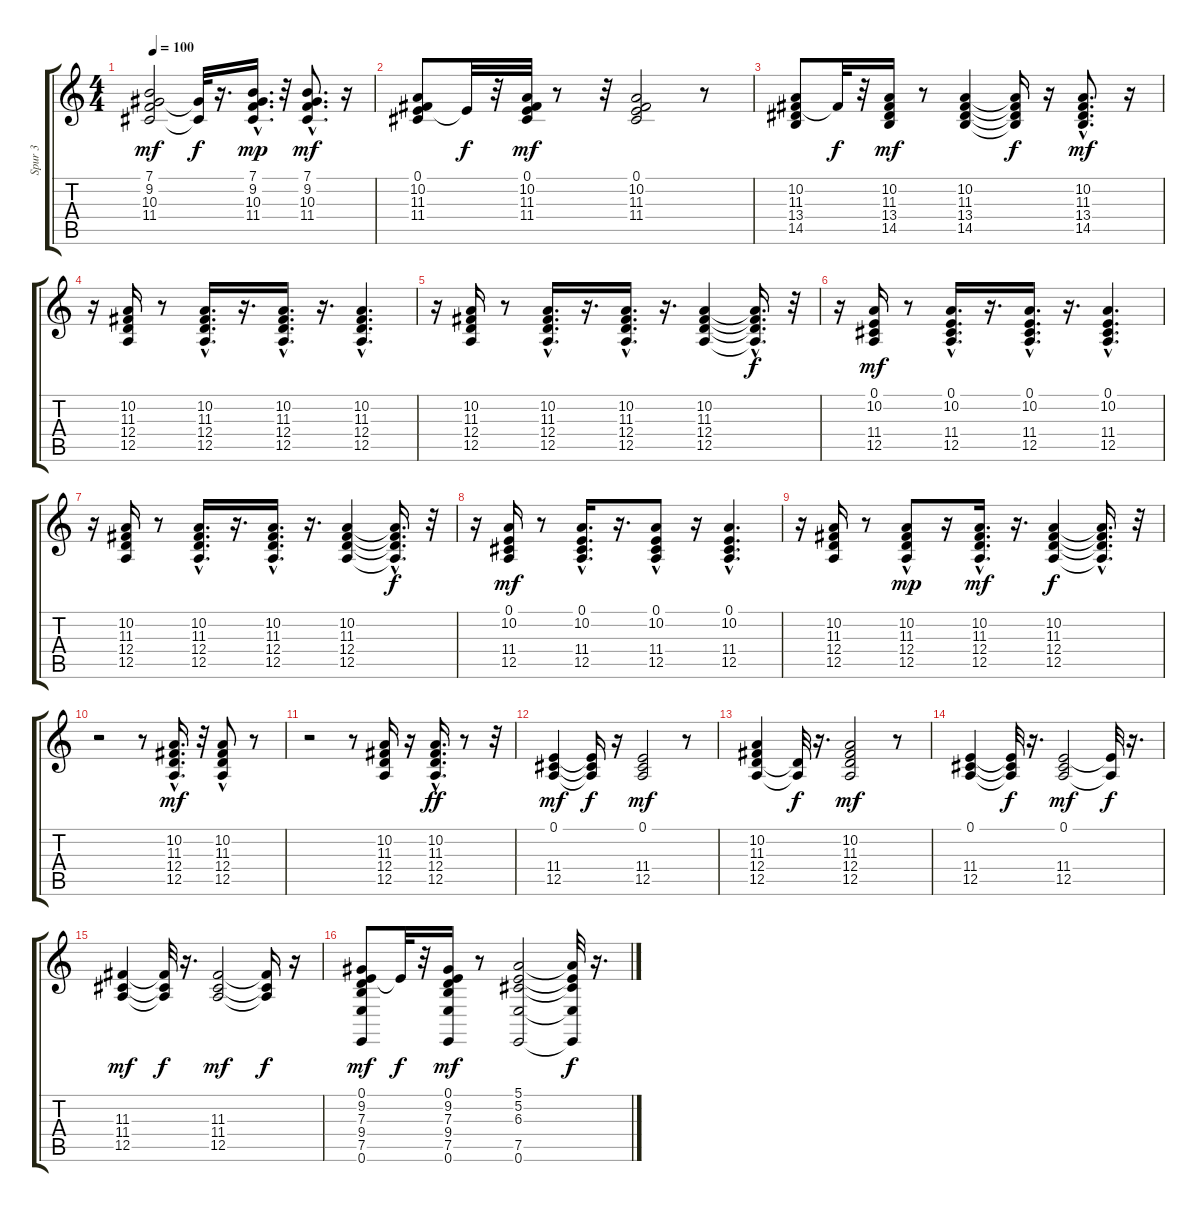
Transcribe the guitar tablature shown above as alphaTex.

\track ("Spur 3" "Spur 3") {instrument brightacousticpiano}
\staff {score tabs}
\tuning (E4 B3 G3 D3 A2 E2) {hide}
\ts (4 4)
\tempo 100
\clef g2
\ks c
(7.1 9.2 10.3 11.4).2{dy mf} (9.2{t} 11.4{t}).32{dy f} r.16{d} (7.1 9.2{hac} 10.3 11.4).16{d dy mp} r.32 (7.1 9.2 10.3 11.4{hac}).8{d dy mf} r.16 |
(0.1 10.2 11.3 11.4).8 0.1{t}.32{dy f} r.32 (0.1 10.2 11.3 11.4).32{dy mf} r.8 r.32 (0.1 10.2 11.3 11.4).2 r.8 |
(10.2 11.3 13.4 14.5).8 11.3{t}.32{dy f} r.32 (10.2 11.3 13.4 14.5).16{dy mf} r.8 (10.2 11.3 13.4 14.5).4 (10.2{t} 11.3{t} 13.4{t} 14.5{t}).16{dy f} r.16 (10.2 11.3 13.4 14.5{hac}).8{d dy mf} r.16 |
r.16 (10.2 11.3 12.4 12.5).16 r.8 (10.2 11.3{hac} 12.4{hac} 12.5{hac}).16{d} r.16{d} (10.2 11.3{hac} 12.4{hac} 12.5{hac}).16{d} r.16{d} (10.2 11.3 12.4{hac} 12.5).4{d} |
r.16 (10.2 11.3 12.4 12.5).16 r.8 (10.2 11.3{hac} 12.4{hac} 12.5{hac}).16{d} r.16{d} (10.2{hac} 11.3{hac} 12.4{hac} 12.5{hac}).16{d} r.16{d} (10.2 11.3 12.4 12.5).4 (10.2{t} 11.3{t} 12.4{t} 12.5{hac t}).16{d dy f} r.32 |
r.16 (0.1 10.2 11.4 12.5).16{dy mf} r.8 (0.1{hac} 10.2{hac} 11.4{hac} 12.5{hac}).16{d} r.16{d} (0.1 10.2 11.4{hac} 12.5{hac}).16{d} r.16{d} (0.1{hac} 10.2 11.4{hac} 12.5).4{d} |
r.16 (10.2 11.3 12.4 12.5).16 r.8 (10.2 11.3{hac} 12.4{hac} 12.5{hac}).16{d} r.16{d} (10.2 11.3 12.4{hac} 12.5).16{d} r.16{d} (10.2 11.3 12.4 12.5).4 (10.2{t} 11.3{t} 12.4{t} 12.5{hac t}).16{d dy f} r.32 |
r.16 (0.1 10.2 11.4 12.5).16{dy mf} r.8 (0.1{hac} 10.2{hac} 11.4{hac} 12.5{hac}).16{d} r.16{d} (0.1 10.2{hac} 11.4 12.5).8 r.16 (0.1 10.2 11.4{hac} 12.5{hac}).4{d} |
r.16 (10.2 11.3 12.4 12.5).16 r.8 (10.2{hac} 11.3{hac} 12.4{hac} 12.5).8{dy mp} r.16 (10.2{hac} 11.3{hac} 12.4{hac} 12.5{hac}).16{d dy mf} r.16{d} (10.2 11.3 12.4 12.5).4{dy f} (10.2{hac t} 11.3{hac t} 12.4{hac t} 12.5{hac t}).16{d} r.32 |
r.2 r.8 (10.2{hac} 11.3{hac} 12.4{hac} 12.5{hac}).16{d dy mf} r.32 (10.2 11.3 12.4 12.5{hac}).8 r.8 |
r.2 r.8 (10.2 11.3 12.4 12.5).16 r.16 (10.2{hac} 11.3{hac} 12.4{hac} 12.5{hac}).16{d dy ff} r.8 r.32 |
(0.1 11.4 12.5).4{dy mf} (0.1{t} 11.4{t} 12.5{t}).16{dy f} r.16 (0.1 11.4 12.5).2{dy mf} r.8 |
(10.2 11.3 12.4 12.5).4 (12.4{t} 12.5{t}).32{dy f} r.16{d} (10.2 11.3 12.4 12.5).2{dy mf} r.8 |
(0.1 11.4 12.5).4 (0.1{t} 11.4{t} 12.5{t}).32{dy f} r.16{d} (0.1 11.4 12.5).2{dy mf} (0.1{t} 12.5{t}).32{dy f} r.16{d} |
(11.3 11.4 12.5).4{dy mf} (11.3{t} 11.4{t} 12.5{t}).32{dy f} r.16{d} (11.3 11.4 12.5).2{dy mf} (11.3{t} 11.4{t} 12.5{t}).16{dy f} r.16 |
(0.1 9.2 7.3 9.4 7.5 0.6).8{dy mf} 0.1{t}.32{dy f} r.32 (0.1 9.2 7.3 9.4 7.5 0.6).16{dy mf} r.8 (5.1 5.2 6.3 7.5 0.6).2 (5.1{t} 5.2{t} 6.3{t} 7.5{t} 0.6{t}).32{dy f} r.16{d}
